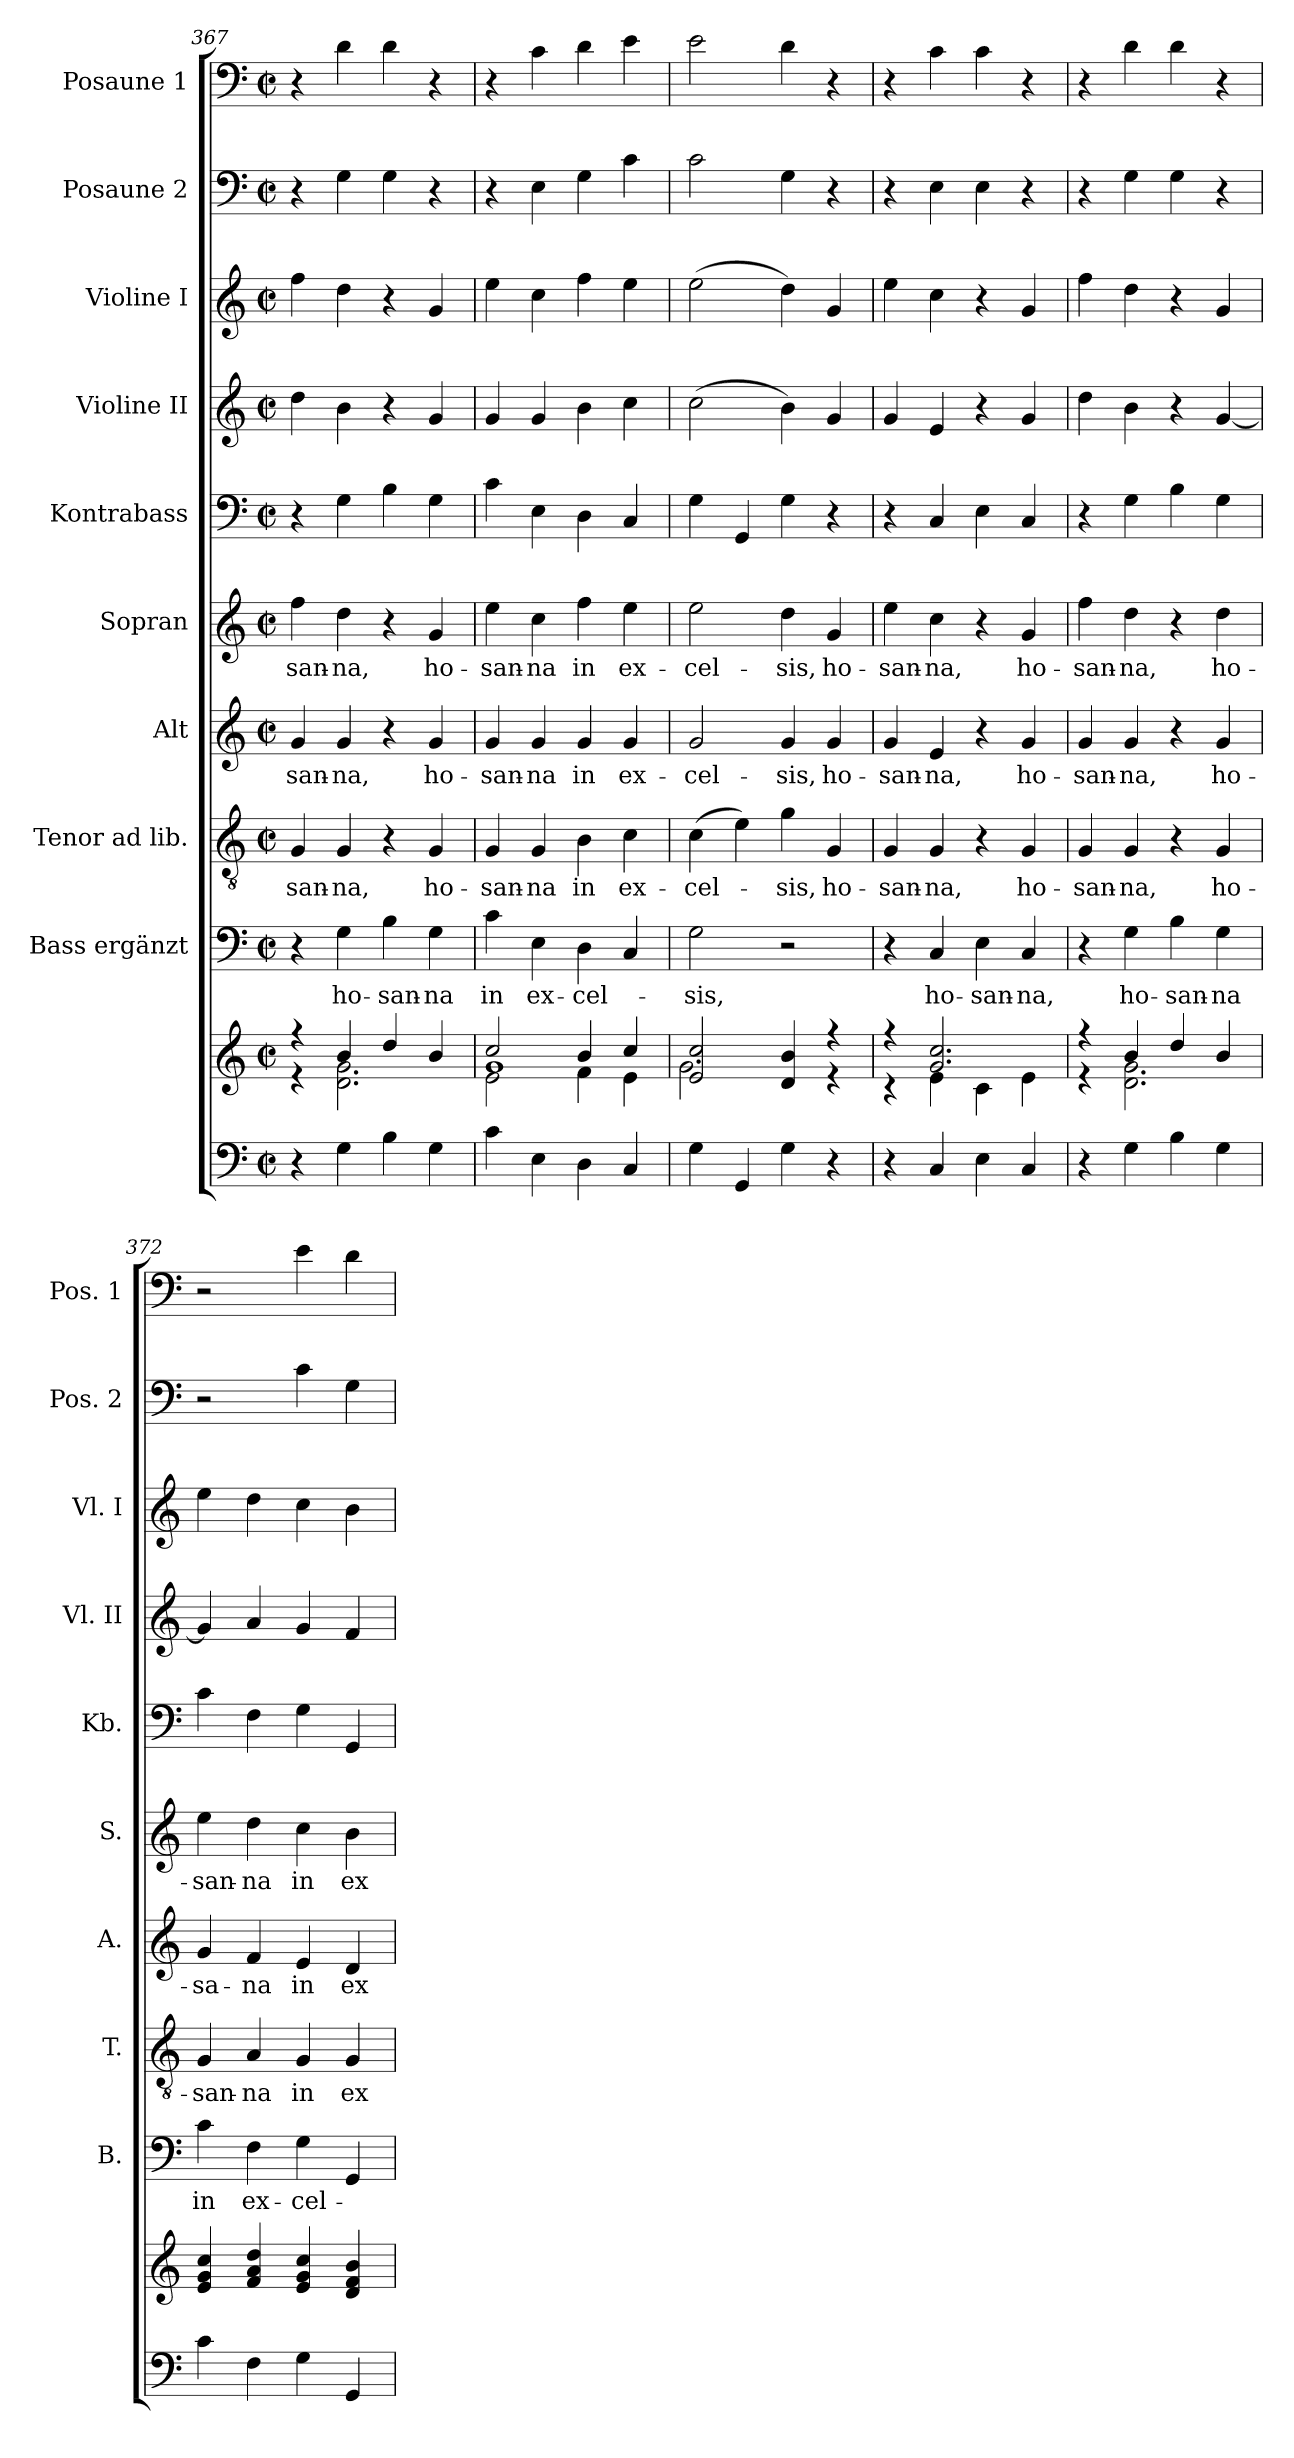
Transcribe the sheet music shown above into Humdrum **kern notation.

**kern	**kern	**kern	**text	**kern	**text	**kern	**text	**kern	**text	**kern	**kern	**kern	**kern	**kern
*part10	*part10	*part9	*part9	*part8	*part8	*part7	*part7	*part6	*part6	*part5	*part4	*part3	*part2	*part1
*staff11	*staff10	*staff9	*staff9	*staff8	*staff8	*staff7	*staff7	*staff6	*staff6	*staff5	*staff4	*staff3	*staff2	*staff1
*	*	*I"Bass ergänzt	*	*I"Tenor ad lib.	*	*I"Alt	*	*I"Sopran	*	*I"Kontrabass	*I"Violine II	*I"Violine I	*I"Posaune 2	*I"Posaune 1
*	*	*I'B.	*	*I'T.	*	*I'A.	*	*I'S.	*	*I'Kb.	*I'Vl. II	*I'Vl. I	*I'Pos. 2	*I'Pos. 1
*clefF4	*clefG2	*clefF4	*	*clefGv2	*	*clefG2	*	*clefG2	*	*clefF4	*clefG2	*clefG2	*clefF4	*clefF4
*	*	*	*	*	*	*	*	*	*	*ITrd7c12	*	*	*	*
*k[]	*k[]	*k[]	*	*k[]	*	*k[]	*	*k[]	*	*k[]	*k[]	*k[]	*k[]	*k[]
*C:	*C:	*C:	*	*C:	*	*C:	*	*C:	*	*C:	*C:	*C:	*C:	*C:
*M2/2	*M2/2	*M2/2	*	*M2/2	*	*M2/2	*	*M2/2	*	*M2/2	*M2/2	*M2/2	*M2/2	*M2/2
*met(c|)	*met(c|)	*met(c|)	*	*met(c|)	*	*met(c|)	*	*met(c|)	*	*met(c|)	*met(c|)	*met(c|)	*met(c|)	*met(c|)
=367	=367	=367	=367	=367	=367	=367	=367	=367	=367	=367	=367	=367	=367	=367
*	*^	*	*	*	*	*	*	*	*	*	*	*	*	*
!	!	!	!	!	!	!LO:LY:b	!	!LO:LY:b	!	!LO:LY:b	!	!	!	!	!
4r	4r	4r	4r	.	4G/	-san-	4g/	-san-	4ff\	-san-	4r	4dd\	4ff\	4r	4r
!	!	!	!	!LO:LY:b	!	!LO:LY:b	!	!LO:LY:b	!	!LO:LY:b	!	!	!	!	!
4G\	4b/	2.d\ 2.g\	4G\	ho-	4G/	-na,	4g/	-na,	4dd\	-na,	4GG\	4b\	4dd\	4G\	4d\
!	!	!	!	!LO:LY:b	!	!	!	!	!	!	!	!	!	!	!
4B\	4dd/	.	4B\	-san-	4r	.	4r	.	4r	.	4BB\	4r	4r	4G\	4d\
!	!	!	!	!LO:LY:b	!	!LO:LY:b	!	!LO:LY:b	!	!LO:LY:b	!	!	!	!	!
4G\	4b/	.	4G\	-na	4G/	ho-	4g/	ho-	4g/	ho-	4GG\	4g/	4g/	4r	4r
=368	=368	=368	=368	=368	=368	=368	=368	=368	=368	=368	=368	=368	=368	=368	=368
*	*	*^	*	*	*	*	*	*	*	*	*	*	*	*	*
!	!	!	!	!	!LO:LY:b	!	!LO:LY:b	!	!LO:LY:b	!	!LO:LY:b	!	!	!	!	!
4c\	2cc/	2e\	1g	4c\	in	4G/	-san-	4g/	-san-	4ee\	-san-	4C\	4g/	4ee\	4r	4r
!	!	!	!	!	!LO:LY:b	!	!LO:LY:b	!	!LO:LY:b	!	!LO:LY:b	!	!	!	!	!
4E\	.	.	.	4E\	ex-	4G/	-na	4g/	-na	4cc\	-na	4EE\	4g/	4cc\	4E\	4c\
!	!	!	!	!	!LO:LY:b	!	!LO:LY:b	!	!LO:LY:b	!	!LO:LY:b	!	!	!	!	!
4D\	4b/	4f\	.	4D\	-cel-	4B\	in	4g/	in	4ff\	in	4DD\	4b\	4ff\	4G\	4d\
!	!	!	!	!	!	!	!LO:LY:b	!	!LO:LY:b	!	!LO:LY:b	!	!	!	!	!
4C/	4cc/	4e\	.	4C/	.	4c\	ex-	4g/	ex-	4ee\	ex-	4CC/	4cc\	4ee\	4c\	4e\
*	*	*v	*v	*	*	*	*	*	*	*	*	*	*	*	*	*
=369	=369	=369	=369	=369	=369	=369	=369	=369	=369	=369	=369	=369	=369	=369	=369
!	!	!	!	!LO:LY:b	!	!LO:LY:b	!	!LO:LY:b	!	!LO:LY:b	!	!	!	!	!
4G\	2e/ 2cc/	2.g\	2G\	-sis,	(>4c\	-cel-	2g/	-cel-	2ee\	-cel-	4GG\	(>2cc\	(>2ee\	2c\	2e\
4GG/	.	.	.	.	4e\)	.	.	.	.	.	4GGG/	.	.	.	.
!	!	!	!	!	!	!LO:LY:b	!	!LO:LY:b	!	!LO:LY:b	!	!	!	!	!
4G\	4d/ 4b/	.	2r	.	4g\	-sis,	4g/	-sis,	4dd\	-sis,	4GG\	4b\)	4dd\)	4G\	4d\
!	!	!	!	!	!	!LO:LY:b	!	!LO:LY:b	!	!LO:LY:b	!	!	!	!	!
4r	4r	4r	.	.	4G/	ho-	4g/	ho-	4g/	ho-	4r	4g/	4g/	4r	4r
!!LO:PB:g=z
=370	=370	=370	=370	=370	=370	=370	=370	=370	=370	=370	=370	=370	=370	=370	=370
!	!	!	!	!	!	!LO:LY:b	!	!LO:LY:b	!	!LO:LY:b	!	!	!	!	!
4r	4r	4r	4r	.	4G/	-san-	4g/	-san-	4ee\	-san-	4r	4g/	4ee\	4r	4r
!	!	!	!	!LO:LY:b	!	!LO:LY:b	!	!LO:LY:b	!	!LO:LY:b	!	!	!	!	!
4C/	2.g/ 2.cc/	4e\	4C/	ho-	4G/	-na,	4e/	-na,	4cc\	-na,	4CC/	4e/	4cc\	4E\	4c\
!	!	!	!	!LO:LY:b	!	!	!	!	!	!	!	!	!	!	!
4E\	.	4c\	4E\	-san-	4r	.	4r	.	4r	.	4EE\	4r	4r	4E\	4c\
!	!	!	!	!LO:LY:b	!	!LO:LY:b	!	!LO:LY:b	!	!LO:LY:b	!	!	!	!	!
4C/	.	4e\	4C/	-na,	4G/	ho-	4g/	ho-	4g/	ho-	4CC/	4g/	4g/	4r	4r
=371	=371	=371	=371	=371	=371	=371	=371	=371	=371	=371	=371	=371	=371	=371	=371
!	!	!	!	!	!	!LO:LY:b	!	!LO:LY:b	!	!LO:LY:b	!	!	!	!	!
4r	4r	4r	4r	.	4G/	-san-	4g/	-san-	4ff\	-san-	4r	4dd\	4ff\	4r	4r
!	!	!	!	!LO:LY:b	!	!LO:LY:b	!	!LO:LY:b	!	!LO:LY:b	!	!	!	!	!
4G\	4b/	2.d\ 2.g\	4G\	ho-	4G/	-na,	4g/	-na,	4dd\	-na,	4GG\	4b\	4dd\	4G\	4d\
!	!	!	!	!LO:LY:b	!	!	!	!	!	!	!	!	!	!	!
4B\	4dd/	.	4B\	-san-	4r	.	4r	.	4r	.	4BB\	4r	4r	4G\	4d\
!	!	!	!	!LO:LY:b	!	!LO:LY:b	!	!LO:LY:b	!	!LO:LY:b	!	!	!	!	!
4G\	4b/	.	4G\	-na	4G/	ho-	4g/	ho-	4dd\	ho-	4GG\	[4g/	4g/	4r	4r
*	*v	*v	*	*	*	*	*	*	*	*	*	*	*	*	*
=372	=372	=372	=372	=372	=372	=372	=372	=372	=372	=372	=372	=372	=372	=372
!	!	!	!LO:LY:b	!	!LO:LY:b	!	!LO:LY:b	!	!LO:LY:b	!	!	!	!	!
4c\	4e/ 4g/ 4cc/	4c\	in	4G/	-san-	4g/	-sa-	4ee\	-san-	4C\	4g/]	4ee\	2r	2r
!	!	!	!LO:LY:b	!	!LO:LY:b	!	!LO:LY:b	!	!LO:LY:b	!	!	!	!	!
4F\	4f/ 4a/ 4dd/	4F\	ex-	4A/	-na	4f/	-na	4dd\	-na	4FF\	4a/	4dd\	.	.
!	!	!	!LO:LY:b	!	!LO:LY:b	!	!LO:LY:b	!	!LO:LY:b	!	!	!	!	!
4G\	4e/ 4g/ 4cc/	4G\	-cel-	4G/	in	4e/	in	4cc\	in	4GG\	4g/	4cc\	4c\	4e\
!	!	!	!	!	!LO:LY:b	!	!LO:LY:b	!	!LO:LY:b	!	!	!	!	!
4GG/	4d/ 4f/ 4b/	4GG/	.	4G/	ex-	4d/	ex-	4b\	ex-	4GGG/	4f/	4b\	4G\	4d\
=	=	=	=	=	=	=	=	=	=	=	=	=	=	=
*-	*-	*-	*-	*-	*-	*-	*-	*-	*-	*-	*-	*-	*-	*-
